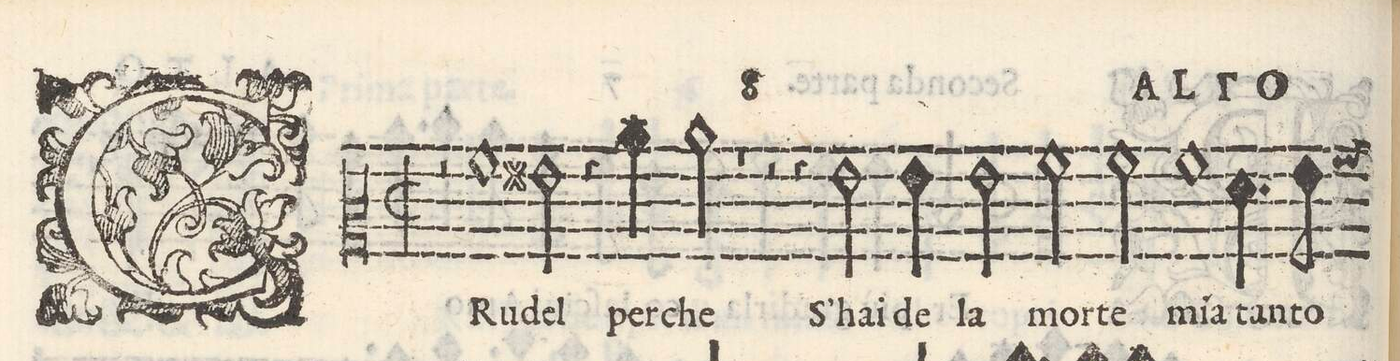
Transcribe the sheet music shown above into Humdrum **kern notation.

**kern	**text
*I"ALTO	*
*clefC2	*
*k[]	*
*met(C|)	*
*M2/1	*
2r	.
1a	CRu-
2g#X\	-del
=2-	=2-
4r	.
4cc\	per-
2cc\	-che
1r	.
=3-	=3-
2r	.
4r	.
2gny\	S'hai
4g\	de
2g\	la
=4-	=4-
2a\	mor-
2a\	-te
1a	mia
=5-	=5-
4.f\	tan-
8g\	-to
*custos:a	*
*-	*-
